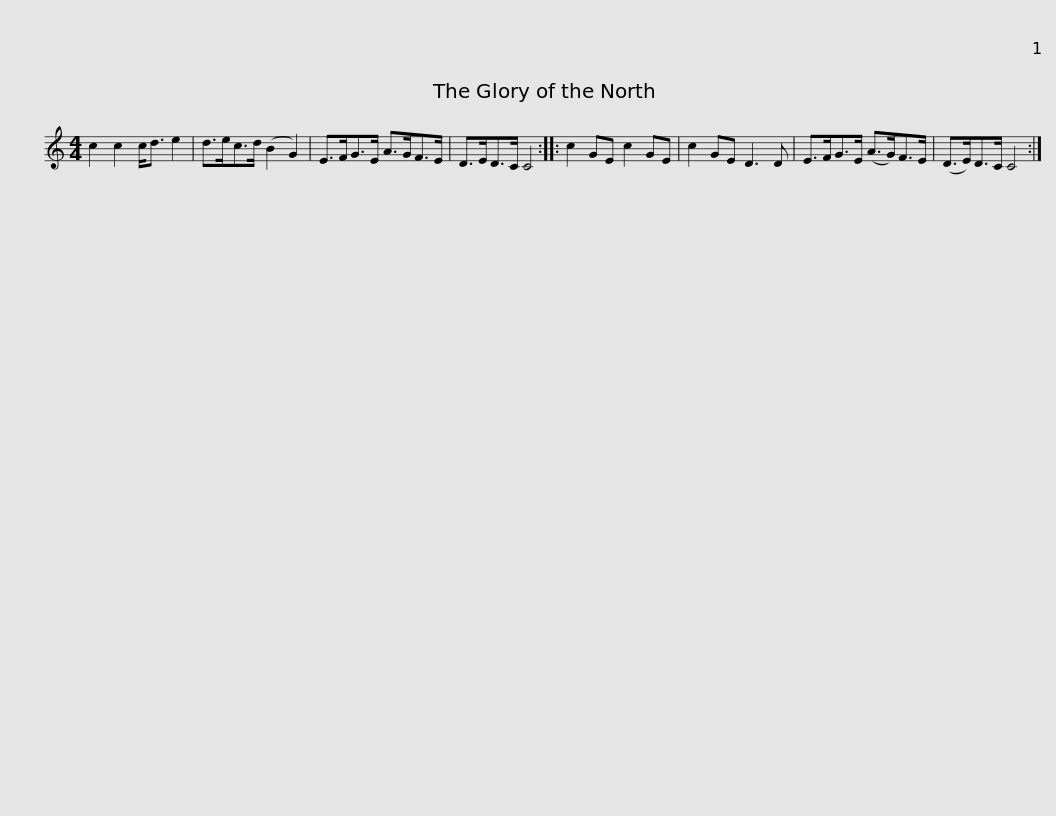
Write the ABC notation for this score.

X:1
L:1/8
M:4/4
I:linebreak $
K:C
V:1 treble
V:1
 c2 c2 c<d e2 | d>ec>d (B2 G2) | E>FG>E A>GF>E | D>ED>C C4 :: c2 GE c2 GE | %5
 c2 GE D3 D |$ E>FG>E (A>G)F>E | (D>E)D>C C4 :| %8
